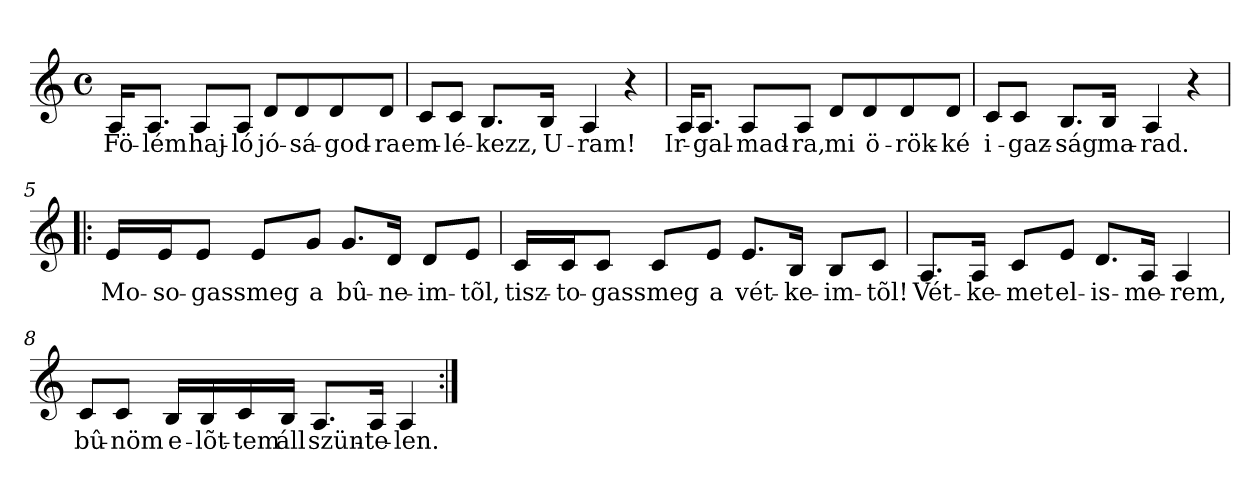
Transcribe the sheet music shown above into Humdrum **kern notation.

**kern	**text
*part1	*part1
*staff1	*staff1
*clefG2	*
*k[]	*
*C:	*
*M4/4	*
*met(c)	*
=1	=1
!	!LO:LY:b
16A/KL	Fö-
!	!LO:LY:b
8.A/J	-lém
!	!LO:LY:b
8A/L	haj-
!	!LO:LY:b
8A/J	-ló
!	!LO:LY:b
8d/L	jó-
!	!LO:LY:b
8d/	-sá-
!	!LO:LY:b
8d/	-god-
!	!LO:LY:b
8d/J	-ra
=2	=2
!	!LO:LY:b
8c/L	em-
!	!LO:LY:b
8c/J	-lé-
!	!LO:LY:b
8.B/L	-kezz,
!	!LO:LY:b
16B/Jk	U-
!	!LO:LY:b
4A/	-ram!
4r	.
!!LO:LB:g=z
=3	=3
!	!LO:LY:b
16A/KL	Ir-
!	!LO:LY:b
8.A/J	-gal-
!	!LO:LY:b
8A/L	-mad-
!	!LO:LY:b
8A/J	-ra,
!	!LO:LY:b
8d/L	mi
!	!LO:LY:b
8d/	ö-
!	!LO:LY:b
8d/	-rök-
!	!LO:LY:b
8d/J	-ké
=4	=4
!	!LO:LY:b
8c/L	i-
!	!LO:LY:b
8c/J	-gaz-
!	!LO:LY:b
8.B/L	-ság
!	!LO:LY:b
16B/Jk	ma-
!	!LO:LY:b
4A/	-rad.
4r	.
!!LO:LB:g=z
=5!|:	=5!|:
!	!LO:LY:b
16e/LL	Mo-
!	!LO:LY:b
16e/J	-so-
!	!LO:LY:b
8e/J	-gass
!	!LO:LY:b
8e/L	meg
!	!LO:LY:b
8g/J	a
!	!LO:LY:b
8.g/L	bû-
!	!LO:LY:b
16d/Jk	-ne-
!	!LO:LY:b
8d/L	-im-
!	!LO:LY:b
8e/J	-tõl,
=6	=6
!	!LO:LY:b
16c/LL	tisz-
!	!LO:LY:b
16c/J	-to-
!	!LO:LY:b
8c/J	-gass
!	!LO:LY:b
8c/L	meg
!	!LO:LY:b
8e/J	a
!	!LO:LY:b
8.e/L	vét-
!	!LO:LY:b
16B/Jk	-ke-
!	!LO:LY:b
8B/L	-im-
!	!LO:LY:b
8c/J	-tõl!
!!LO:LB:g=z
=7	=7
!	!LO:LY:b
8.A/L	Vét-
!	!LO:LY:b
16A/Jk	-ke-
!	!LO:LY:b
8c/L	-met
!	!LO:LY:b
8e/J	el-
!	!LO:LY:b
8.d/L	-is-
!	!LO:LY:b
16A/Jk	-me-
!	!LO:LY:b
4A/	-rem,
=8	=8
!	!LO:LY:b
8c/L	bû-
!	!LO:LY:b
8c/J	-nöm
!	!LO:LY:b
16B/LL	e-
!	!LO:LY:b
16B/	-lõt-
!	!LO:LY:b
16c/	-tem
!	!LO:LY:b
16B/JJ	áll
!	!LO:LY:b
8.A/L	szün-
!	!LO:LY:b
16A/Jk	-te-
!	!LO:LY:b
4A/	-len.
=:|!	=:|!
*-	*-
